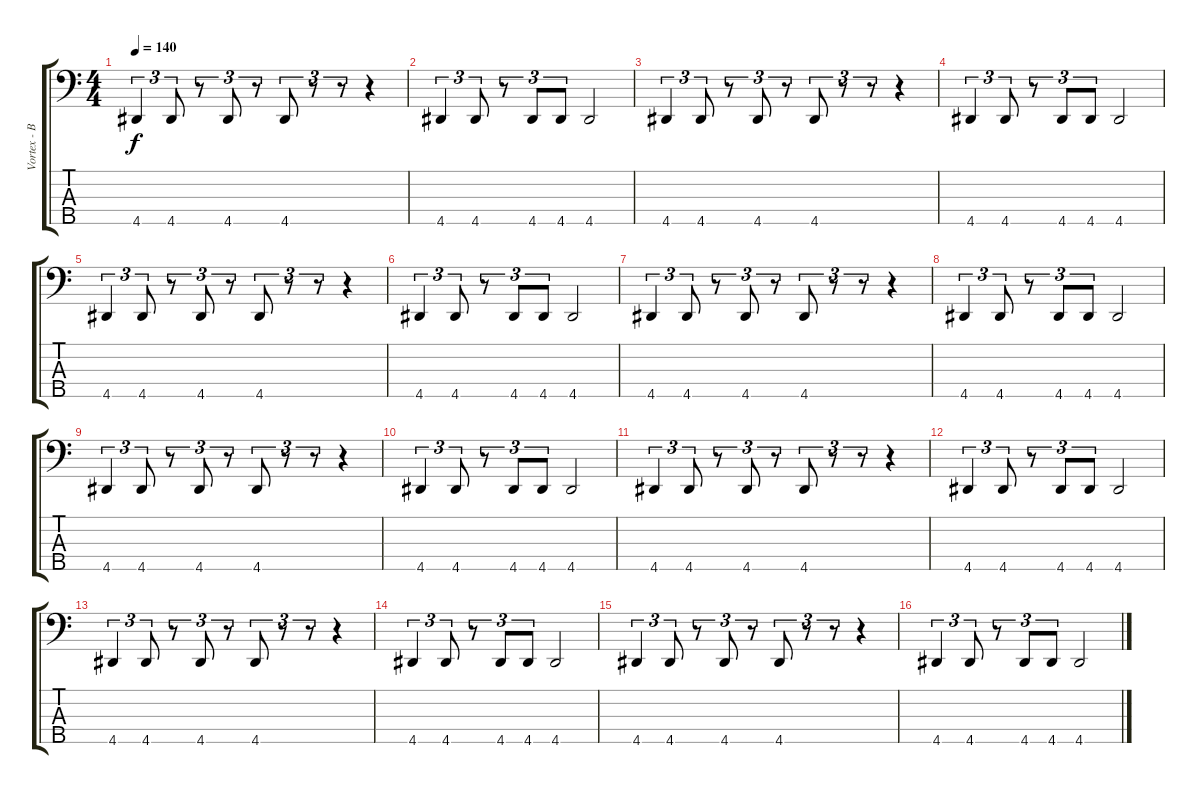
\track ("Vortex - Bass" "Vortex - B") {instrument electricbassfinger}
\staff {score tabs}
\tuning (G2 D2 A1 E1 B0) {hide}
\ts (4 4)
\tempo 140
\clef f4
\ks c
4.5.4{tu (3 2) dy f instrument electricbassfinger} 4.5.8{tu (3 2)} r.8{tu (3 2)} 4.5.8{tu (3 2)} r.8{tu (3 2)} 4.5.8{tu (3 2)} r.8{tu (3 2)} r.8{tu (3 2)} r.4 |
4.5.4{tu (3 2)} 4.5.8{tu (3 2)} r.8{tu (3 2)} 4.5.8{tu (3 2)} 4.5.8{tu (3 2)} 4.5.2 |
4.5.4{tu (3 2)} 4.5.8{tu (3 2)} r.8{tu (3 2)} 4.5.8{tu (3 2)} r.8{tu (3 2)} 4.5.8{tu (3 2)} r.8{tu (3 2)} r.8{tu (3 2)} r.4 |
4.5.4{tu (3 2)} 4.5.8{tu (3 2)} r.8{tu (3 2)} 4.5.8{tu (3 2)} 4.5.8{tu (3 2)} 4.5.2 |
4.5.4{tu (3 2)} 4.5.8{tu (3 2)} r.8{tu (3 2)} 4.5.8{tu (3 2)} r.8{tu (3 2)} 4.5.8{tu (3 2)} r.8{tu (3 2)} r.8{tu (3 2)} r.4 |
4.5.4{tu (3 2)} 4.5.8{tu (3 2)} r.8{tu (3 2)} 4.5.8{tu (3 2)} 4.5.8{tu (3 2)} 4.5.2 |
4.5.4{tu (3 2)} 4.5.8{tu (3 2)} r.8{tu (3 2)} 4.5.8{tu (3 2)} r.8{tu (3 2)} 4.5.8{tu (3 2)} r.8{tu (3 2)} r.8{tu (3 2)} r.4 |
4.5.4{tu (3 2)} 4.5.8{tu (3 2)} r.8{tu (3 2)} 4.5.8{tu (3 2)} 4.5.8{tu (3 2)} 4.5.2 |
4.5.4{tu (3 2)} 4.5.8{tu (3 2)} r.8{tu (3 2)} 4.5.8{tu (3 2)} r.8{tu (3 2)} 4.5.8{tu (3 2)} r.8{tu (3 2)} r.8{tu (3 2)} r.4 |
4.5.4{tu (3 2)} 4.5.8{tu (3 2)} r.8{tu (3 2)} 4.5.8{tu (3 2)} 4.5.8{tu (3 2)} 4.5.2 |
4.5.4{tu (3 2)} 4.5.8{tu (3 2)} r.8{tu (3 2)} 4.5.8{tu (3 2)} r.8{tu (3 2)} 4.5.8{tu (3 2)} r.8{tu (3 2)} r.8{tu (3 2)} r.4 |
4.5.4{tu (3 2)} 4.5.8{tu (3 2)} r.8{tu (3 2)} 4.5.8{tu (3 2)} 4.5.8{tu (3 2)} 4.5.2 |
4.5.4{tu (3 2)} 4.5.8{tu (3 2)} r.8{tu (3 2)} 4.5.8{tu (3 2)} r.8{tu (3 2)} 4.5.8{tu (3 2)} r.8{tu (3 2)} r.8{tu (3 2)} r.4 |
4.5.4{tu (3 2)} 4.5.8{tu (3 2)} r.8{tu (3 2)} 4.5.8{tu (3 2)} 4.5.8{tu (3 2)} 4.5.2 |
4.5.4{tu (3 2)} 4.5.8{tu (3 2)} r.8{tu (3 2)} 4.5.8{tu (3 2)} r.8{tu (3 2)} 4.5.8{tu (3 2)} r.8{tu (3 2)} r.8{tu (3 2)} r.4 |
4.5.4{tu (3 2)} 4.5.8{tu (3 2)} r.8{tu (3 2)} 4.5.8{tu (3 2)} 4.5.8{tu (3 2)} 4.5.2
